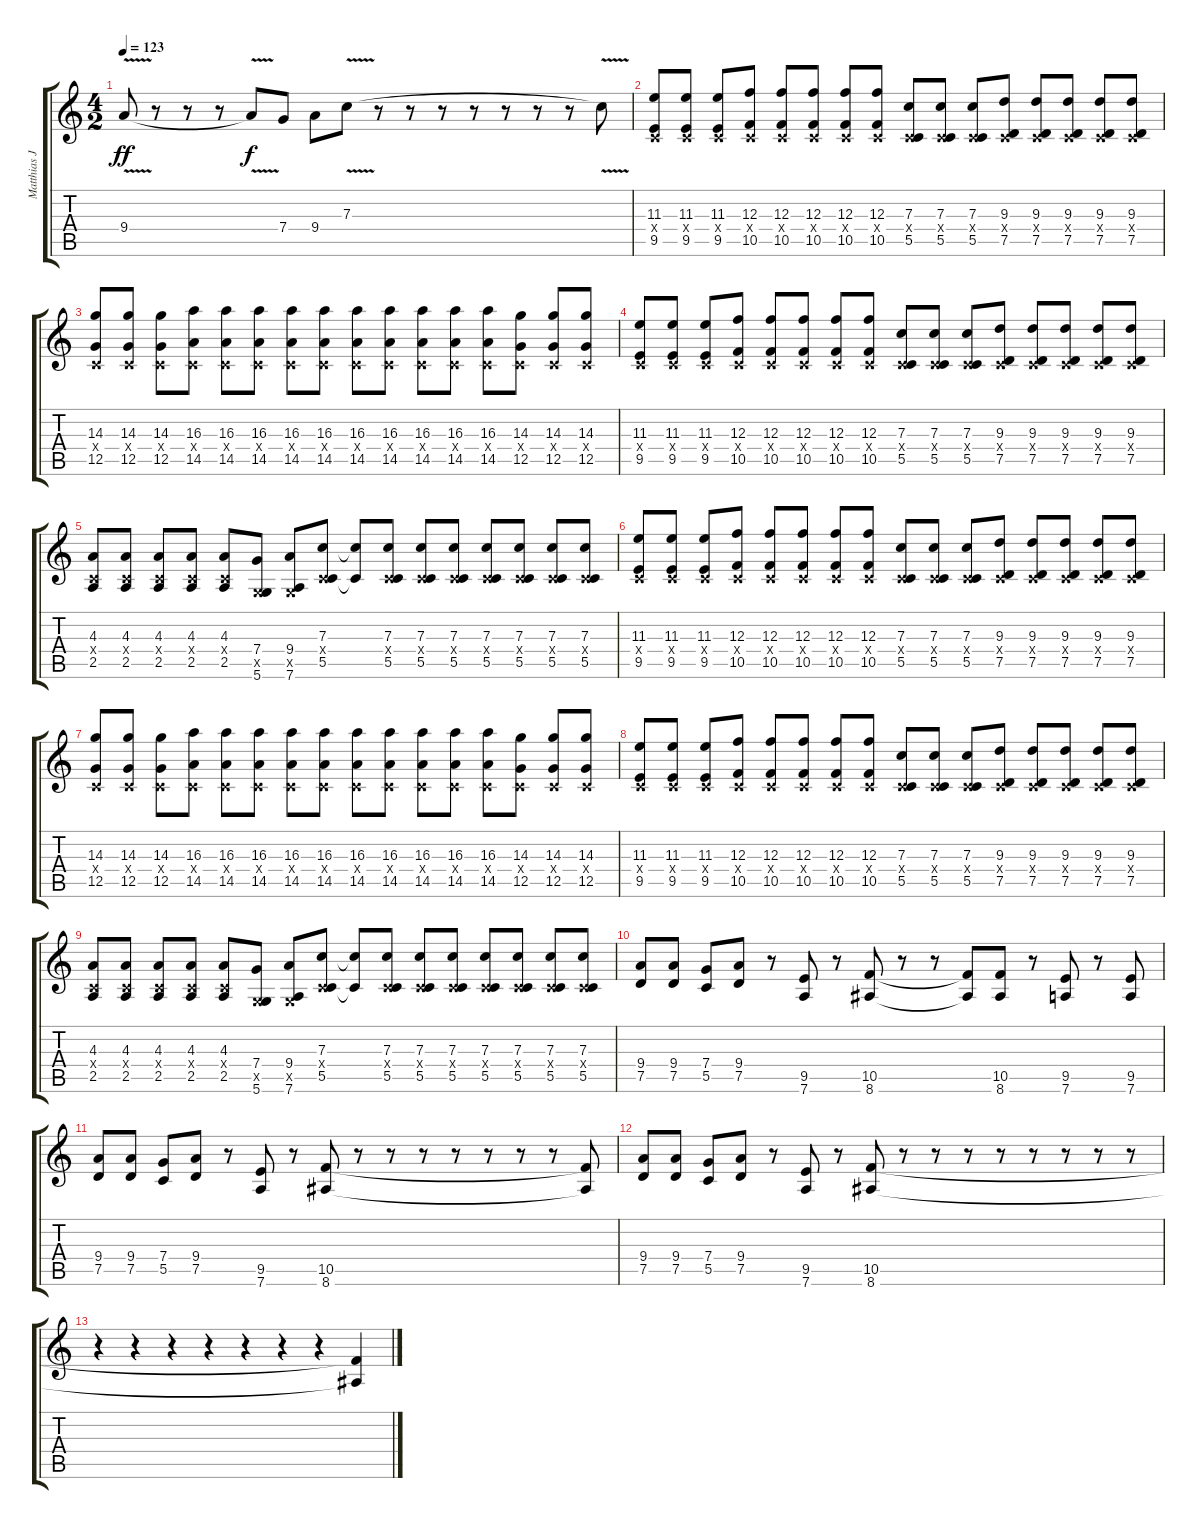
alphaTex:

\track ("Matthias Jabs" "Matthias J") {instrument distortionguitar}
\staff {score tabs}
\tuning (D4 A3 F3 C3 G2 D2) {hide}
\ts (4 2)
\tempo 123
\clef g2
\ks c
9.4{v}.8{dy ff} r.8 r.8 r.8 9.4{t}.8{dy f} 7.4.8 9.4.8 7.3{v}.8 r.8 r.8 r.8 r.8 r.8 r.8 r.8 7.3{t}.8 |
(11.3 0.4{x} 9.5).8{volume 13 instrument distortionguitar} (11.3 0.4{x} 9.5).8 (11.3 0.4{x} 9.5).8 (12.3 0.4{x} 10.5).8 (12.3 0.4{x} 10.5).8 (12.3 0.4{x} 10.5).8 (12.3 0.4{x} 10.5).8 (12.3 0.4{x} 10.5).8 (7.3 0.4{x} 5.5).8 (7.3 0.4{x} 5.5).8 (7.3 0.4{x} 5.5).8 (9.3 0.4{x} 7.5).8 (9.3 0.4{x} 7.5).8 (9.3 0.4{x} 7.5).8 (9.3 0.4{x} 7.5).8 (9.3 0.4{x} 7.5).8 |
(14.3 0.4{x} 12.5).8 (14.3 0.4{x} 12.5).8 (14.3 0.4{x} 12.5).8 (16.3 0.4{x} 14.5).8 (16.3 0.4{x} 14.5).8 (16.3 0.4{x} 14.5).8 (16.3 0.4{x} 14.5).8 (16.3 0.4{x} 14.5).8 (16.3 0.4{x} 14.5).8 (16.3 0.4{x} 14.5).8 (16.3 0.4{x} 14.5).8 (16.3 0.4{x} 14.5).8 (16.3 0.4{x} 14.5).8 (14.3 0.4{x} 12.5).8 (14.3 0.4{x} 12.5).8 (14.3 0.4{x} 12.5).8 |
(11.3 0.4{x} 9.5).8 (11.3 0.4{x} 9.5).8 (11.3 0.4{x} 9.5).8 (12.3 0.4{x} 10.5).8 (12.3 0.4{x} 10.5).8 (12.3 0.4{x} 10.5).8 (12.3 0.4{x} 10.5).8 (12.3 0.4{x} 10.5).8 (7.3 0.4{x} 5.5).8 (7.3 0.4{x} 5.5).8 (7.3 0.4{x} 5.5).8 (9.3 0.4{x} 7.5).8 (9.3 0.4{x} 7.5).8 (9.3 0.4{x} 7.5).8 (9.3 0.4{x} 7.5).8 (9.3 0.4{x} 7.5).8 |
(4.3 0.4{x} 2.5).8 (4.3 0.4{x} 2.5).8 (4.3 0.4{x} 2.5).8 (4.3 0.4{x} 2.5).8 (4.3 0.4{x} 2.5).8 (7.4 0.5{x} 5.6).8 (9.4 0.5{x} 7.6).8 (7.3 0.4{x} 5.5).8 (7.3{t} 5.5{t}).8 (7.3 0.4{x} 5.5).8 (7.3 0.4{x} 5.5).8 (7.3 0.4{x} 5.5).8 (7.3 0.4{x} 5.5).8 (7.3 0.4{x} 5.5).8 (7.3 0.4{x} 5.5).8 (7.3 0.4{x} 5.5).8 |
(11.3 0.4{x} 9.5).8{volume 13 instrument distortionguitar} (11.3 0.4{x} 9.5).8 (11.3 0.4{x} 9.5).8 (12.3 0.4{x} 10.5).8 (12.3 0.4{x} 10.5).8 (12.3 0.4{x} 10.5).8 (12.3 0.4{x} 10.5).8 (12.3 0.4{x} 10.5).8 (7.3 0.4{x} 5.5).8 (7.3 0.4{x} 5.5).8 (7.3 0.4{x} 5.5).8 (9.3 0.4{x} 7.5).8 (9.3 0.4{x} 7.5).8 (9.3 0.4{x} 7.5).8 (9.3 0.4{x} 7.5).8 (9.3 0.4{x} 7.5).8 |
(14.3 0.4{x} 12.5).8 (14.3 0.4{x} 12.5).8 (14.3 0.4{x} 12.5).8 (16.3 0.4{x} 14.5).8 (16.3 0.4{x} 14.5).8 (16.3 0.4{x} 14.5).8 (16.3 0.4{x} 14.5).8 (16.3 0.4{x} 14.5).8 (16.3 0.4{x} 14.5).8 (16.3 0.4{x} 14.5).8 (16.3 0.4{x} 14.5).8 (16.3 0.4{x} 14.5).8 (16.3 0.4{x} 14.5).8 (14.3 0.4{x} 12.5).8 (14.3 0.4{x} 12.5).8 (14.3 0.4{x} 12.5).8 |
(11.3 0.4{x} 9.5).8 (11.3 0.4{x} 9.5).8 (11.3 0.4{x} 9.5).8 (12.3 0.4{x} 10.5).8 (12.3 0.4{x} 10.5).8 (12.3 0.4{x} 10.5).8 (12.3 0.4{x} 10.5).8 (12.3 0.4{x} 10.5).8 (7.3 0.4{x} 5.5).8 (7.3 0.4{x} 5.5).8 (7.3 0.4{x} 5.5).8 (9.3 0.4{x} 7.5).8 (9.3 0.4{x} 7.5).8 (9.3 0.4{x} 7.5).8 (9.3 0.4{x} 7.5).8 (9.3 0.4{x} 7.5).8 |
(4.3 0.4{x} 2.5).8 (4.3 0.4{x} 2.5).8 (4.3 0.4{x} 2.5).8 (4.3 0.4{x} 2.5).8 (4.3 0.4{x} 2.5).8 (7.4 0.5{x} 5.6).8 (9.4 0.5{x} 7.6).8 (7.3 0.4{x} 5.5).8 (7.3{t} 5.5{t}).8 (7.3 0.4{x} 5.5).8 (7.3 0.4{x} 5.5).8 (7.3 0.4{x} 5.5).8 (7.3 0.4{x} 5.5).8 (7.3 0.4{x} 5.5).8 (7.3 0.4{x} 5.5).8 (7.3 0.4{x} 5.5).8 |
(9.4 7.5).8 (9.4 7.5).8 (7.4 5.5).8 (9.4 7.5).8 r.8 (9.5 7.6).8 r.8 (10.5 8.6).8 r.8 r.8 (10.5{t} 8.6{t}).8 (10.5 8.6).8 r.8 (9.5 7.6).8 r.8 (9.5 7.6).8 |
(9.4 7.5).8 (9.4 7.5).8 (7.4 5.5).8 (9.4 7.5).8 r.8 (9.5 7.6).8 r.8 (10.5 8.6).8 r.8 r.8 r.8 r.8 r.8 r.8 r.8 (10.5{t} 8.6{t}).8 |
(9.4 7.5).8 (9.4 7.5).8 (7.4 5.5).8 (9.4 7.5).8 r.8 (9.5 7.6).8 r.8 (10.5 8.6).8 r.8 r.8 r.8 r.8 r.8 r.8 r.8 r.8 |
r.4 r.4 r.4 r.4 r.4 r.4 r.4 (10.5{t} 8.6{t}).4
